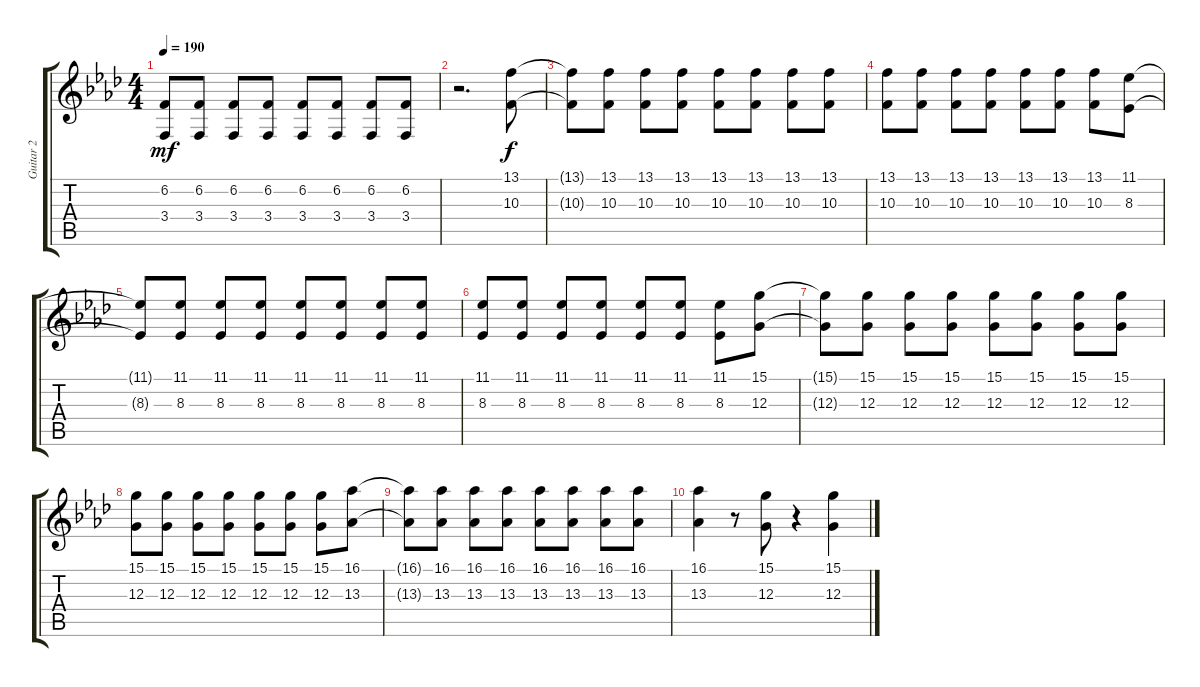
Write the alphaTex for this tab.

\track ("Guitar 2" "Guitar 2") {instrument cello}
\staff {score tabs}
\tuning (E4 B3 G3 D3 A2 E2) {hide}
\ts (4 4)
\tempo 190
\clef g2
\ks ab
(6.2 3.4).8{dy mf} (6.2 3.4).8 (6.2 3.4).8 (6.2 3.4).8 (6.2 3.4).8 (6.2 3.4).8 (6.2 3.4).8 (6.2 3.4).8 |
r.2{d} (13.1 10.3).8{dy f} |
(13.1{t} 10.3{t}).8 (13.1 10.3).8 (13.1 10.3).8 (13.1 10.3).8 (13.1 10.3).8 (13.1 10.3).8 (13.1 10.3).8 (13.1 10.3).8 |
(13.1 10.3).8 (13.1 10.3).8 (13.1 10.3).8 (13.1 10.3).8 (13.1 10.3).8 (13.1 10.3).8 (13.1 10.3).8 (11.1 8.3).8 |
(11.1{t} 8.3{t}).8 (11.1 8.3).8 (11.1 8.3).8 (11.1 8.3).8 (11.1 8.3).8 (11.1 8.3).8 (11.1 8.3).8 (11.1 8.3).8 |
(11.1 8.3).8 (11.1 8.3).8 (11.1 8.3).8 (11.1 8.3).8 (11.1 8.3).8 (11.1 8.3).8 (11.1 8.3).8 (15.1 12.3).8 |
(15.1{t} 12.3{t}).8 (15.1 12.3).8 (15.1 12.3).8 (15.1 12.3).8 (15.1 12.3).8 (15.1 12.3).8 (15.1 12.3).8 (15.1 12.3).8 |
(15.1 12.3).8 (15.1 12.3).8 (15.1 12.3).8 (15.1 12.3).8 (15.1 12.3).8 (15.1 12.3).8 (15.1 12.3).8 (16.1 13.3).8 |
(16.1{t} 13.3{t}).8 (16.1 13.3).8 (16.1 13.3).8 (16.1 13.3).8 (16.1 13.3).8 (16.1 13.3).8 (16.1 13.3).8 (16.1 13.3).8 |
(16.1 13.3).4 r.8 (15.1 12.3).8 r.4 (15.1 12.3).4
